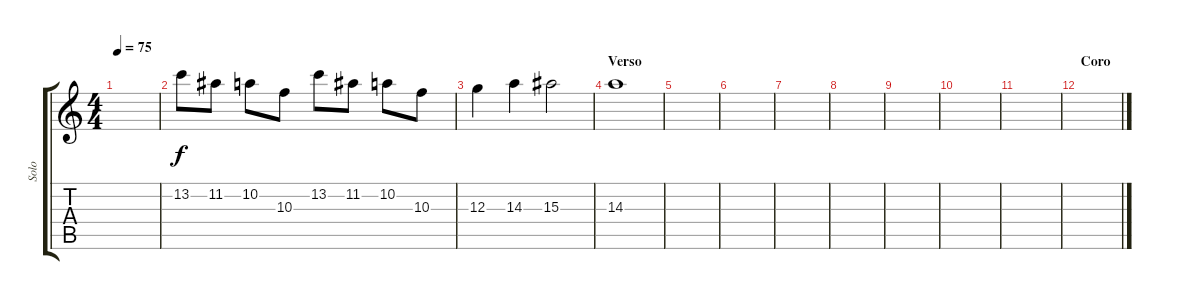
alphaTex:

\track ("Solo" "Solo") {instrument overdrivenguitar}
\staff {score tabs}
\tuning (E4 B3 G3 D3 A2 E2) {hide}
\ts (4 4)
\tempo 75
\clef g2
\ks c
|
13.2.8 11.2.8 10.2.8 10.3.8 13.2.8 11.2.8 10.2.8 10.3.8 |
12.3.4 14.3.4 15.3.2 |
\section ("" "Verso")
14.3.1 |
|
|
|
|
|
|
|
\section ("" "Coro")
